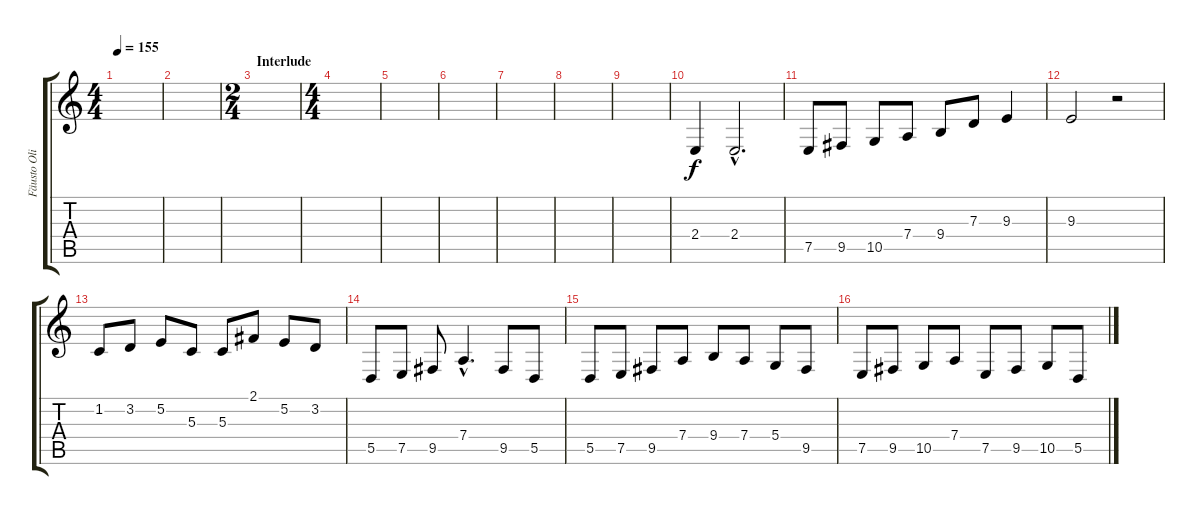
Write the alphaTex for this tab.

\track ("Fäusto Oliveira (Voice)" "Fäusto Oli") {instrument pad1newage}
\staff {score tabs}
\tuning (E4 B3 G3 D3 A2 E2) {hide}
\ts (4 4)
\tempo 155
\clef g2
\ks c
|
|
\ts (2 4)
\section ("" "Interlude")
|
\ts (4 4)
|
|
|
|
|
|
2.4.4 2.4{hac}.2{d} |
7.5.8 9.5.8 10.5.8 7.4.8 9.4.8 7.3.8 9.3.4 |
9.3.2 r.2 |
1.2.8 3.2.8 5.2.8 5.3.8 5.3.8 2.1.8 5.2.8 3.2.8 |
5.5.8 7.5.8 9.5.8 7.4{hac}.4{d} 9.5.8 5.5.8 |
5.5.8 7.5.8 9.5.8 7.4.8 9.4.8 7.4.8 5.4.8 9.5.8 |
7.5.8 9.5.8 10.5.8 7.4.8 7.5.8 9.5.8 10.5.8 5.5.8
